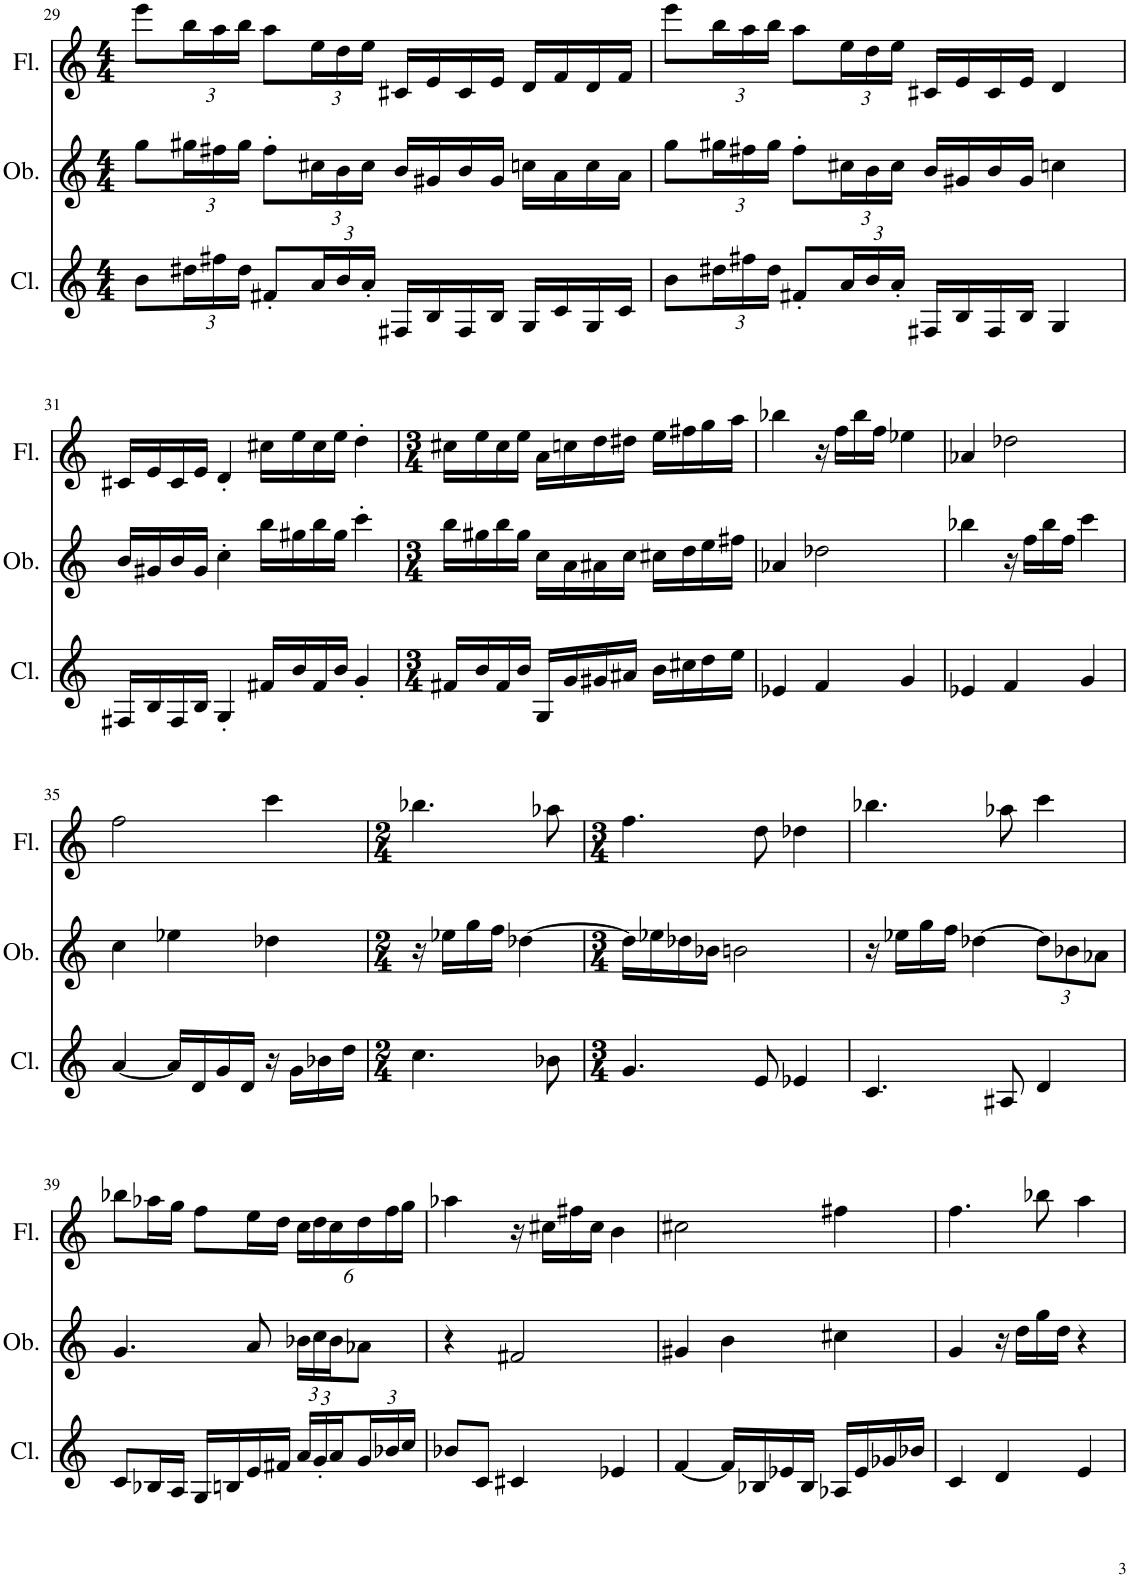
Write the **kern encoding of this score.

**kern	**kern	**kern
*part3	*part2	*part1
*staff3	*staff2	*staff1
*I"Clarinet	*I"Oboe	*I"Flute
*I'Cl.	*I'Ob.	*I'Fl.
!!LO:PB:g=z
*clefG2	*clefG2	*clefG2
*Trd1c2	*	*
*k[]	*k[]	*k[]
*M4/4	*M4/4	*M4/4
=29	=29	=29
8b\L	8gg\L	8eee\L
*Xbrackettup	*Xbrackettup	*Xbrackettup
24dd#X\L	24gg#X\L	24bb\L
24ff#X\	24ff#X\	24aa\
24dd#\JJ	24gg#\JJ	24bb\JJ
8f#X'/L	8ff#'\L	8aa\L
24a/L	24cc#X\L	24ee\L
24b/	24b\	24dd\
24a'/JJ	24cc#\JJ	24ee\JJ
16F#X/LL	16b/LL	16c#X/LL
16B/	16g#X/	16e/
16F#/	16b/	16c#/
16B/JJ	16g#/JJ	16e/JJ
16G/LL	16ccn\LL	16d/LL
16c/	16a\	16f/
16G/	16cc\	16d/
16c/JJ	16a\JJ	16f/JJ
=30	=30	=30
8b\L	8gg\L	8eee\L
24dd#X\L	24gg#X\L	24bb\L
24ff#X\	24ff#X\	24aa\
24dd#\JJ	24gg#\JJ	24bb\JJ
8f#X'/L	8ff#'\L	8aa\L
24a/L	24cc#X\L	24ee\L
24b/	24b\	24dd\
24a'/JJ	24cc#\JJ	24ee\JJ
16F#X/LL	16b/LL	16c#X/LL
16B/	16g#X/	16e/
16F#/	16b/	16c#/
16B/JJ	16g#/JJ	16e/JJ
4G/	4ccn\	4d/
!!LO:LB:g=z
=31	=31	=31
16F#X/LL	16b/LL	16c#X/LL
16B/	16g#X/	16e/
16F#/	16b/	16c#/
16B/JJ	16g#/JJ	16e/JJ
4G'/	4cc'\	4d'/
16f#X/LL	16bb\LL	16cc#X\LL
16b/	16gg#X\	16ee\
16f#/	16bb\	16cc#\
16b/JJ	16gg#\JJ	16ee\JJ
4g'/	4ccc'\	4dd'\
=32	=32	=32
*M3/4	*M3/4	*M3/4
16f#X/LL	16bb\LL	16cc#X\LL
16b/	16gg#X\	16ee\
16f#/	16bb\	16cc#\
16b/JJ	16gg#\JJ	16ee\JJ
16G/LL	16cc\LL	16a\LL
16g/	16a\	16ccn\
16g#X/	16a#X\	16dd\
16a#X/JJ	16cc\JJ	16dd#X\JJ
16b\LL	16cc#X\LL	16ee\LL
16cc#X\	16dd\	16ff#X\
16dd\	16ee\	16gg\
16ee\JJ	16ff#X\JJ	16aa\JJ
=33	=33	=33
4e-X/	4a-X/	4bb-X\
4f/	2dd-X\	16r
.	.	16ff\LL
.	.	16bb-\
.	.	16ff\JJ
4g/	.	4ee-X\
=34	=34	=34
4e-X/	4bb-X\	4a-X/
4f/	16r	2dd-X\
.	16ff\LL	.
.	16bb-\	.
.	16ff\JJ	.
4g/	4ccc\	.
!!LO:LB:g=z
=35	=35	=35
[4a/	4cc\	2ff\
16a/LL]	4ee-X\	.
16d/	.	.
16g/	.	.
16d/JJ	.	.
16r	4dd-X\	4ccc\
16g\LL	.	.
16b-X\	.	.
16dd\JJ	.	.
=36	=36	=36
*M2/4	*M2/4	*M2/4
4.cc\	16r	4.bb-X\
.	16ee-X\LL	.
.	16gg\	.
.	16ff\JJ	.
.	[4dd-X\	.
8b-X\	.	8aa-X\
=37	=37	=37
*M3/4	*M3/4	*M3/4
4.g/	16dd-\LL]	4.ff\
.	16ee-X\	.
.	16dd-X\	.
.	16b-X\JJ	.
.	2bn\	.
8e/	.	8dd\
4e-X/	.	4dd-X\
=38	=38	=38
4.c/	16r	4.bb-X\
.	16ee-X\LL	.
.	16gg\	.
.	16ff\JJ	.
.	[4dd-X\	.
8A#X/	.	8aa-X\
4d/	12dd-\L]	4ccc\
.	12b-X\	.
.	12a-X\J	.
!!LO:LB:g=z
=39	=39	=39
8c/L	4.g/	8bb-X\L
16B-X/L	.	16aa-X\L
16A/JJ	.	16gg\JJ
16G/LL	.	8ff\L
16Bn/	.	.
16e/	8a/	16ee\L
16f#X/JJ	.	16dd\JJ
24a/LL	24b-X\LL	24cc\LL
24g'/	24cc\	24dd\
24a/	24b-\J	24cc\
24g/	8a-X\J	24dd\
24b-X/	.	24ff\
24cc/JJ	.	24gg\JJ
=40	=40	=40
8b-X/L	4r	4aa-X\
8c/J	.	.
4c#X/	2f#X/	16r
.	.	16cc#X\LL
.	.	16ff#X\
.	.	16cc#\JJ
4e-X/	.	4b\
=41	=41	=41
[4f/	4g#X/	2cc#X\
16f/LL]	4b\	.
16B-X/	.	.
16e-X/	.	.
16B-/JJ	.	.
16A-X/LL	4cc#X\	4ff#X\
16e-/	.	.
16g-X/	.	.
16b-X/JJ	.	.
=42	=42	=42
4c/	4g/	4.ff\
4d/	16r	.
.	16dd\LL	.
.	16gg\	8bb-X\
.	16dd\JJ	.
4e/	4r	4aa\
=	=	=
*-	*-	*-
